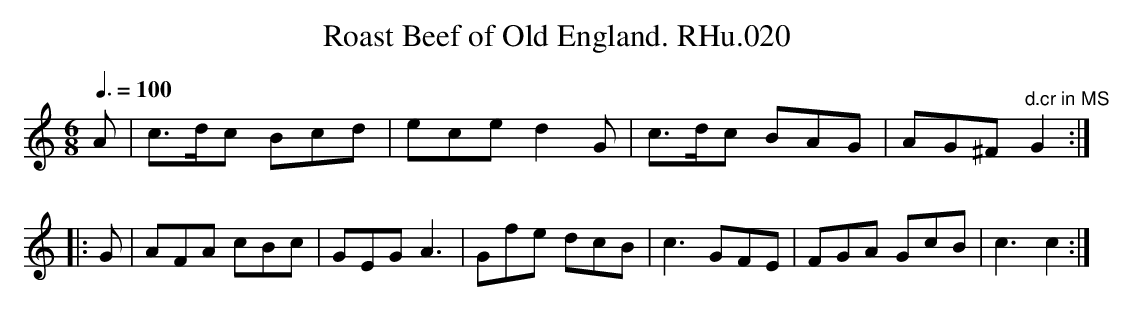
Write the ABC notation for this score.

X:1
T:Roast Beef of Old England. RHu.020
M:6/8
L:1/8
Q:3/8=100
K:C major
A|c>dc Bcd|ece d2G|c>dc BAG|AG^F"d.cr in MS"G2::!
G|AFA cBc|GEG A3|Gfe dcB|c3GFE|FGA GcB|c3c2:|
